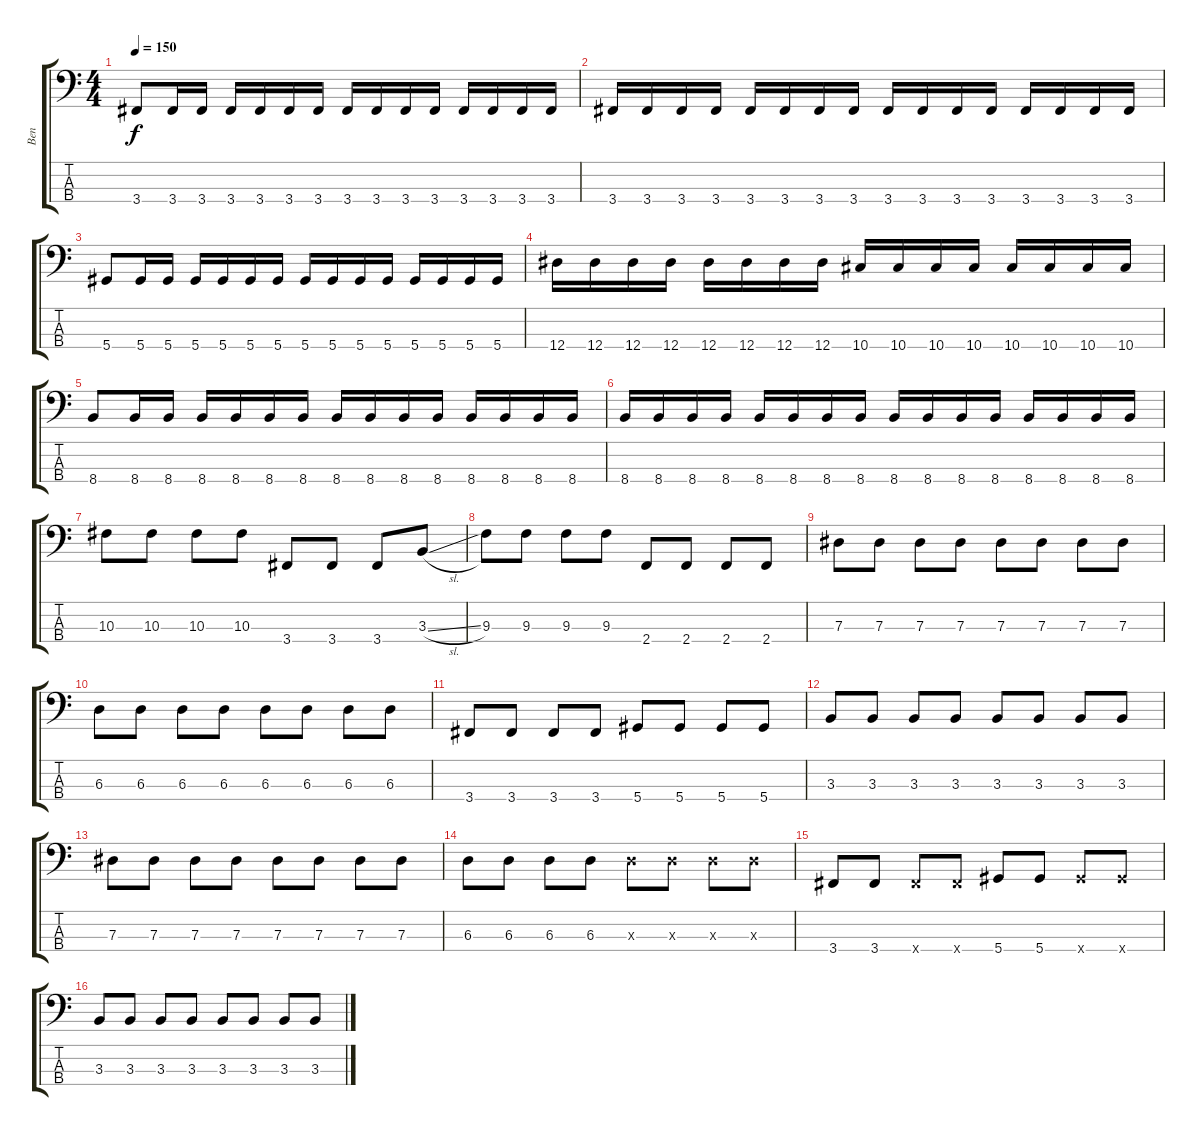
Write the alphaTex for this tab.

\track ("Ben" "Ben") {instrument electricbasspick}
\staff {score tabs}
\tuning (Gb2 Db2 Ab1 Eb1) {hide}
\ts (4 4)
\tempo 150
\clef f4
\ks c
3.4.8{dy f} 3.4.16 3.4.16 3.4.16 3.4.16 3.4.16 3.4.16 3.4.16 3.4.16 3.4.16 3.4.16 3.4.16 3.4.16 3.4.16 3.4.16 |
3.4.16 3.4.16 3.4.16 3.4.16 3.4.16 3.4.16 3.4.16 3.4.16 3.4.16 3.4.16 3.4.16 3.4.16 3.4.16 3.4.16 3.4.16 3.4.16 |
5.4.8 5.4.16 5.4.16 5.4.16 5.4.16 5.4.16 5.4.16 5.4.16 5.4.16 5.4.16 5.4.16 5.4.16 5.4.16 5.4.16 5.4.16 |
12.4.16 12.4.16 12.4.16 12.4.16 12.4.16 12.4.16 12.4.16 12.4.16 10.4.16 10.4.16 10.4.16 10.4.16 10.4.16 10.4.16 10.4.16 10.4.16 |
8.4.8 8.4.16 8.4.16 8.4.16 8.4.16 8.4.16 8.4.16 8.4.16 8.4.16 8.4.16 8.4.16 8.4.16 8.4.16 8.4.16 8.4.16 |
8.4.16 8.4.16 8.4.16 8.4.16 8.4.16 8.4.16 8.4.16 8.4.16 8.4.16 8.4.16 8.4.16 8.4.16 8.4.16 8.4.16 8.4.16 8.4.16 |
10.3.8 10.3.8 10.3.8 10.3.8 3.4.8 3.4.8 3.4.8 3.3{sl}.8 |
9.3.8 9.3.8 9.3.8 9.3.8 2.4.8 2.4.8 2.4.8 2.4.8 |
7.3.8 7.3.8 7.3.8 7.3.8 7.3.8 7.3.8 7.3.8 7.3.8 |
6.3.8 6.3.8 6.3.8 6.3.8 6.3.8 6.3.8 6.3.8 6.3.8 |
3.4.8 3.4.8 3.4.8 3.4.8 5.4.8 5.4.8 5.4.8 5.4.8 |
3.3.8 3.3.8 3.3.8 3.3.8 3.3.8 3.3.8 3.3.8 3.3.8 |
7.3.8 7.3.8 7.3.8 7.3.8 7.3.8 7.3.8 7.3.8 7.3.8 |
6.3.8 6.3.8 6.3.8 6.3.8 6.3{x}.8 6.3{x}.8 6.3{x}.8 6.3{x}.8 |
3.4.8 3.4.8 3.4{x}.8 3.4{x}.8 5.4.8 5.4.8 5.4{x}.8 5.4{x}.8 |
3.3.8 3.3.8 3.3.8 3.3.8 3.3.8 3.3.8 3.3.8 3.3.8
